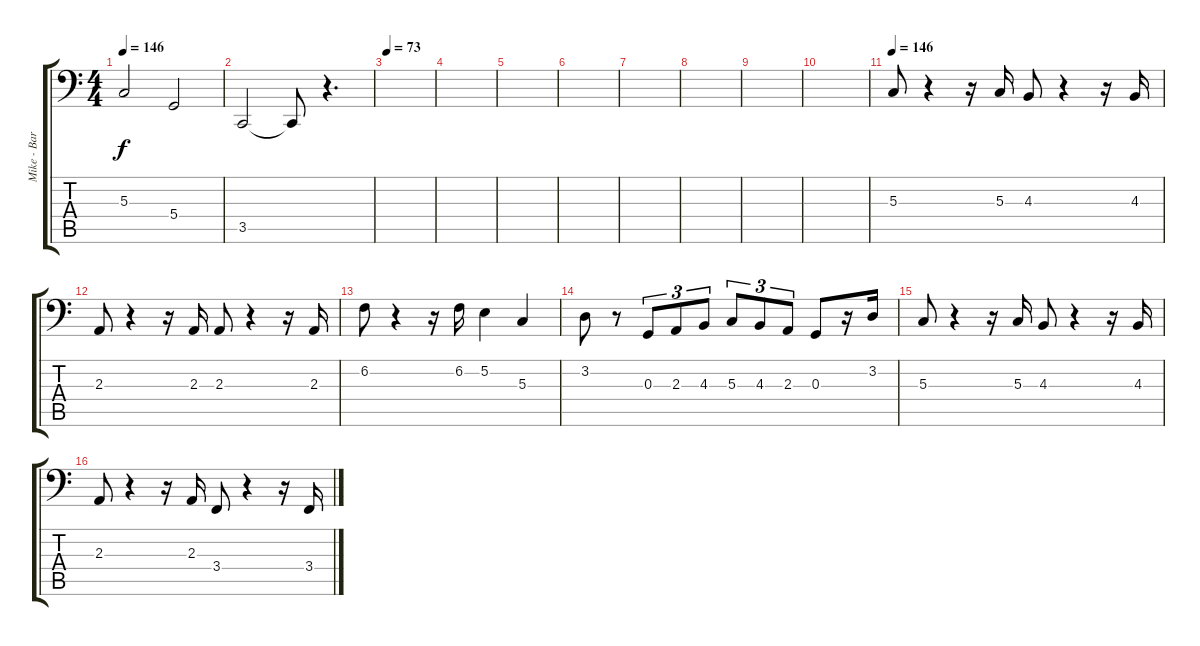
\track ("Mike - Bari" "Mike - Bar") {instrument baritonesax}
\staff {score tabs}
\tuning (E3 B2 G2 D2 A1 E1) {hide}
\ts (4 4)
\tempo 146
\clef f4
\ks c
5.3.2{dy f} 5.4.2 |
3.5.2 3.5{t}.8 r.4{d} |
\tempo 73
|
|
|
|
|
|
|
|
\tempo 146
5.3.8 r.4 r.16 5.3.16 4.3.8 r.4 r.16 4.3.16 |
2.3.8 r.4 r.16 2.3.16 2.3.8 r.4 r.16 2.3.16 |
6.2.8 r.4 r.16 6.2.16 5.2.4 5.3.4 |
3.2.8 r.8 0.3.8{tu (3 2)} 2.3.8{tu (3 2)} 4.3.8{tu (3 2)} 5.3.8{tu (3 2)} 4.3.8{tu (3 2)} 2.3.8{tu (3 2)} 0.3.8 r.16 3.2.16 |
5.3.8 r.4 r.16 5.3.16 4.3.8 r.4 r.16 4.3.16 |
2.3.8 r.4 r.16 2.3.16 3.4.8 r.4 r.16 3.4.16
